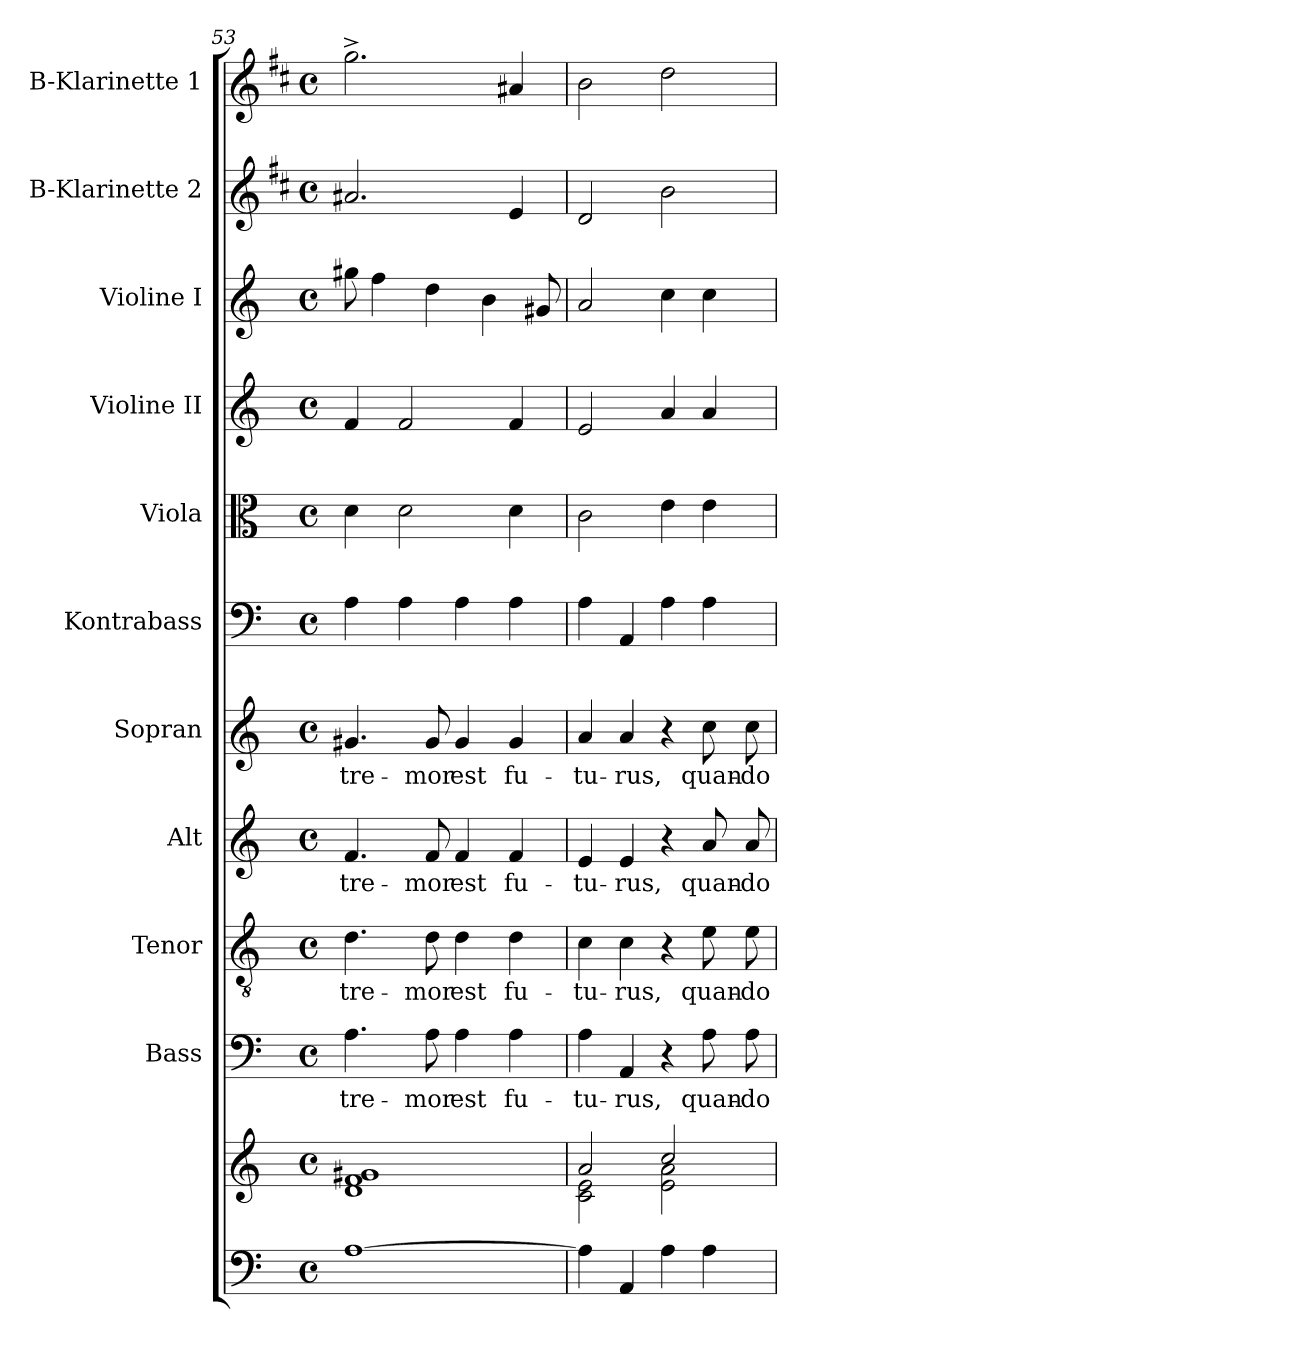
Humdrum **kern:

**kern	**kern	**kern	**text	**kern	**text	**kern	**text	**kern	**text	**kern	**kern	**kern	**kern	**kern	**kern
*part11	*part11	*part10	*part10	*part9	*part9	*part8	*part8	*part7	*part7	*part6	*part5	*part4	*part3	*part2	*part1
*staff12	*staff11	*staff10	*staff10	*staff9	*staff9	*staff8	*staff8	*staff7	*staff7	*staff6	*staff5	*staff4	*staff3	*staff2	*staff1
*	*	*I"Bass	*	*I"Tenor	*	*I"Alt	*	*I"Sopran	*	*I"Kontrabass	*I"Viola	*I"Violine II	*I"Violine I	*I"B-Klarinette 2	*I"B-Klarinette 1
*	*	*I'B.	*	*I'T.	*	*I'A.	*	*I'S.	*	*I'Kb.	*I'Vla.	*I'Vl. II	*I'Vl. I	*I'B Kl. 2	*I'B Kl. 1
*clefF4	*clefG2	*clefF4	*	*clefGv2	*	*clefG2	*	*clefG2	*	*clefF4	*clefC3	*clefG2	*clefG2	*clefG2	*clefG2
*	*	*	*	*	*	*	*	*	*	*ITrd7c12	*	*	*	*ITrd1c2	*ITrd1c2
*k[]	*k[]	*k[]	*	*k[]	*	*k[]	*	*k[]	*	*k[]	*k[]	*k[]	*k[]	*k[]	*k[]
*C:	*C:	*C:	*	*C:	*	*C:	*	*C:	*	*C:	*C:	*C:	*C:	*C:	*C:
*M4/4	*M4/4	*M4/4	*	*M4/4	*	*M4/4	*	*M4/4	*	*M4/4	*M4/4	*M4/4	*M4/4	*M4/4	*M4/4
*met(c)	*met(c)	*met(c)	*	*met(c)	*	*met(c)	*	*met(c)	*	*met(c)	*met(c)	*met(c)	*met(c)	*met(c)	*met(c)
=53	=53	=53	=53	=53	=53	=53	=53	=53	=53	=53	=53	=53	=53	=53	=53
!	!	!	!LO:LY:b	!	!LO:LY:b	!	!LO:LY:b	!	!LO:LY:b	!	!	!	!	!	!
[1A	1d 1f 1g#X	4.A\	tre-	4.d\	tre-	4.f/	tre-	4.g#X/	tre-	4AA\	4d\	4f/	8gg#X\	2.g#X/	2.ff^>\
.	.	.	.	.	.	.	.	.	.	.	.	.	4ff\	.	.
.	.	.	.	.	.	.	.	.	.	4AA\	2d\	2f/	.	.	.
!	!	!	!LO:LY:b	!	!LO:LY:b	!	!LO:LY:b	!	!LO:LY:b	!	!	!	!	!	!
.	.	8A\	-mor	8d\	-mor	8f/	-mor	8g#/	-mor	.	.	.	4dd\	.	.
!	!	!	!LO:LY:b	!	!LO:LY:b	!	!LO:LY:b	!	!LO:LY:b	!	!	!	!	!	!
.	.	4A\	est	4d\	est	4f/	est	4g#/	est	4AA\	.	.	.	.	.
.	.	.	.	.	.	.	.	.	.	.	.	.	4b\	.	.
!	!	!	!LO:LY:b	!	!LO:LY:b	!	!LO:LY:b	!	!LO:LY:b	!	!	!	!	!	!
.	.	4A\	fu-	4d\	fu-	4f/	fu-	4g#/	fu-	4AA\	4d\	4f/	.	4d/	4g#X/
.	.	.	.	.	.	.	.	.	.	.	.	.	8g#X/	.	.
=54	=54	=54	=54	=54	=54	=54	=54	=54	=54	=54	=54	=54	=54	=54	=54
*	*^	*	*	*	*	*	*	*	*	*	*	*	*	*	*
!	!	!	!	!LO:LY:b	!	!LO:LY:b	!	!LO:LY:b	!	!LO:LY:b	!	!	!	!	!	!
4A\]	2a/	2c\ 2e\	4A\	-tu-	4c\	-tu-	4e/	-tu-	4a/	-tu-	4AA\	2c\	2e/	2a/	2c/	2a\
!	!	!	!	!LO:LY:b	!	!LO:LY:b	!	!LO:LY:b	!	!LO:LY:b	!	!	!	!	!	!
4AA/	.	.	4AA/	-rus,	4c\	-rus,	4e/	-rus,	4a/	-rus,	4AAA/	.	.	.	.	.
4A\	2cc/	2e\ 2a\	4r	.	4r	.	4r	.	4r	.	4AA\	4e\	4a/	4cc\	2a\	2cc\
!	!	!	!	!LO:LY:b	!	!LO:LY:b	!	!LO:LY:b	!	!LO:LY:b	!	!	!	!	!	!
4A\	.	.	8A\	quan-	8e\	quan-	8a/	quan-	8cc\	quan-	4AA\	4e\	4a/	4cc\	.	.
!	!	!	!	!LO:LY:b	!	!LO:LY:b	!	!LO:LY:b	!	!LO:LY:b	!	!	!	!	!	!
.	.	.	8A\	-do	8e\	-do	8a/	-do	8cc\	-do	.	.	.	.	.	.
*	*v	*v	*	*	*	*	*	*	*	*	*	*	*	*	*	*
=	=	=	=	=	=	=	=	=	=	=	=	=	=	=	=
*-	*-	*-	*-	*-	*-	*-	*-	*-	*-	*-	*-	*-	*-	*-	*-
